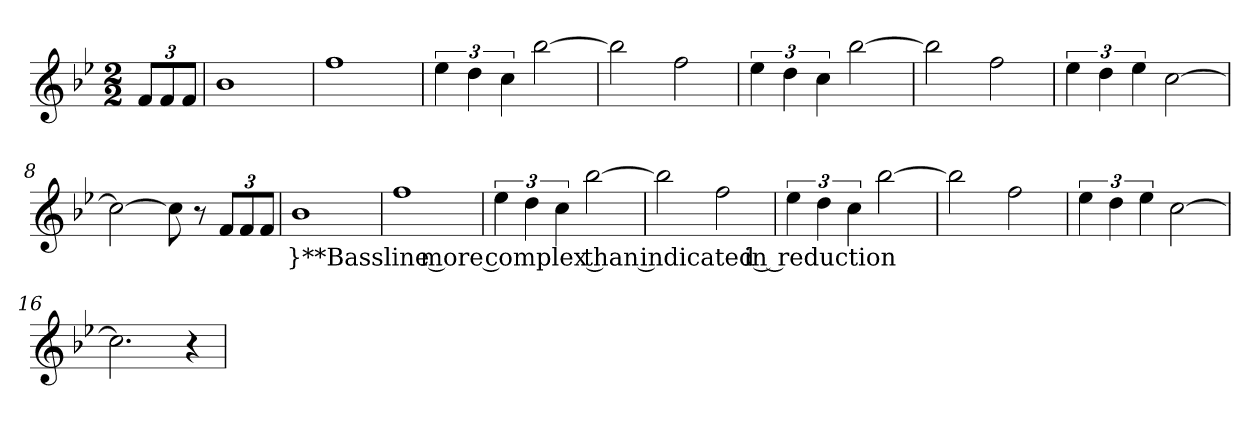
**kern	**text
*part1	*part1
*staff1	*staff1
*clefG2	*
*k[b-e-]	*
*B-:	*
*M2/2	*
*MM200	*
=	=
12fL	.
12f	.
12fJ	.
=1	=1
1b-	.
=2	=2
1ff	.
=3	=3
6ee-	.
6dd	.
6cc	.
[2bb-	.
=4	=4
2bb-]	.
2ff	.
=5	=5
6ee-	.
6dd	.
6cc	.
[2bb-	.
=6	=6
2bb-]	.
2ff	.
=7	=7
6ee-	.
6dd	.
6ee-	.
[2cc	.
=8	=8
2cc_	.
8cc]	.
8r	.
12fL	.
12f	.
12fJ	.
=9	=9
1b-	}**Bassline more complex than indicated in reduction
=10	=10
1ff	.
=11	=11
6ee-	.
6dd	.
6cc	.
[2bb-	.
=12	=12
2bb-]	.
2ff	.
=13	=13
6ee-	.
6dd	.
6cc	.
[2bb-	.
=14	=14
2bb-]	.
2ff	.
=15	=15
6ee-	.
6dd	.
6ee-	.
[2cc	.
=16	=16
2.cc]	.
4r	.
=	=
*-	*-
